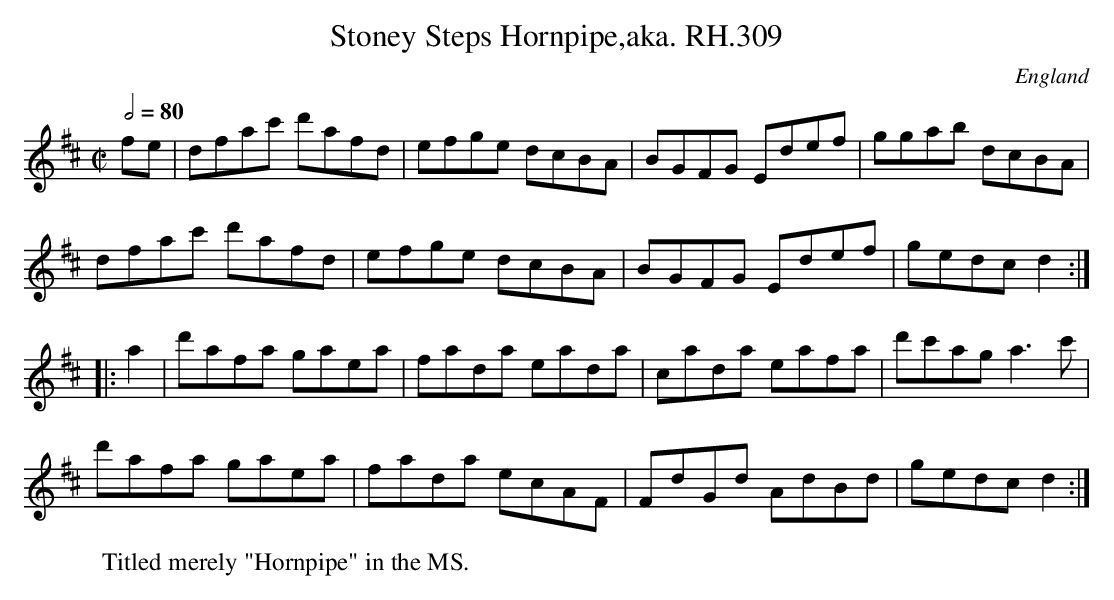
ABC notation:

X:1
T:Stoney Steps Hornpipe,aka. RH.309
O:England
M:C|
L:1/8
Q:1/2=80
K:D
fe|dfac' d'afd|efge dcBA|BGFG Edef|ggab dcBA|
dfac' d'afd|efge dcBA|BGFG Edef|gedc d2:|
|:a2|d'afa gaea|fada eada|cada eafa|d'c'ag a3c'|
d'afa gaea|fada ecAF|FdGd AdBd|gedc d2:|
W:Titled merely "Hornpipe" in the MS.
